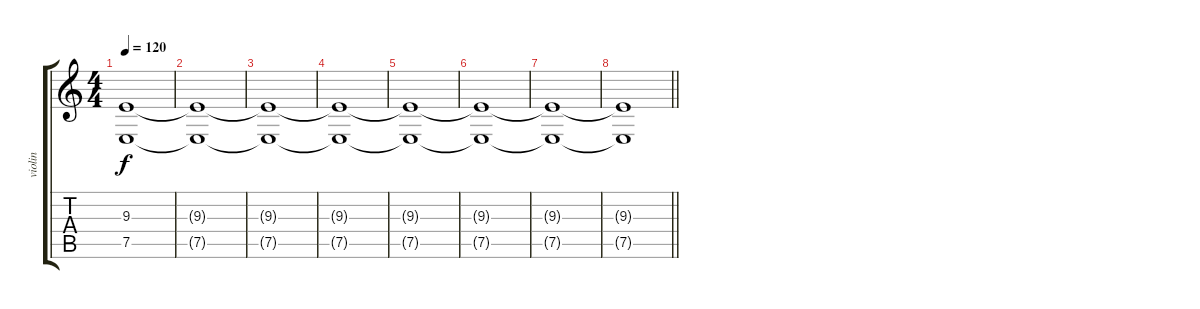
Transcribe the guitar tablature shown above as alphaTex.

\track ("violin" "violin") {instrument stringensemble1}
\staff {score tabs}
\tuning (E4 B3 G3 D3 A2 E2) {hide}
\ts (4 4)
\tempo 120
\clef g2
\ks c
(9.3{t} 7.5{t}).1{dy f} |
(9.3{t} 7.5{t}).1 |
(9.3{t} 7.5{t}).1 |
(9.3{t} 7.5{t}).1 |
(9.3{t} 7.5{t}).1 |
(9.3{t} 7.5{t}).1 |
(9.3{t} 7.5{t}).1 |
\barLineRight lightlight
(9.3{t} 7.5{t}).1
